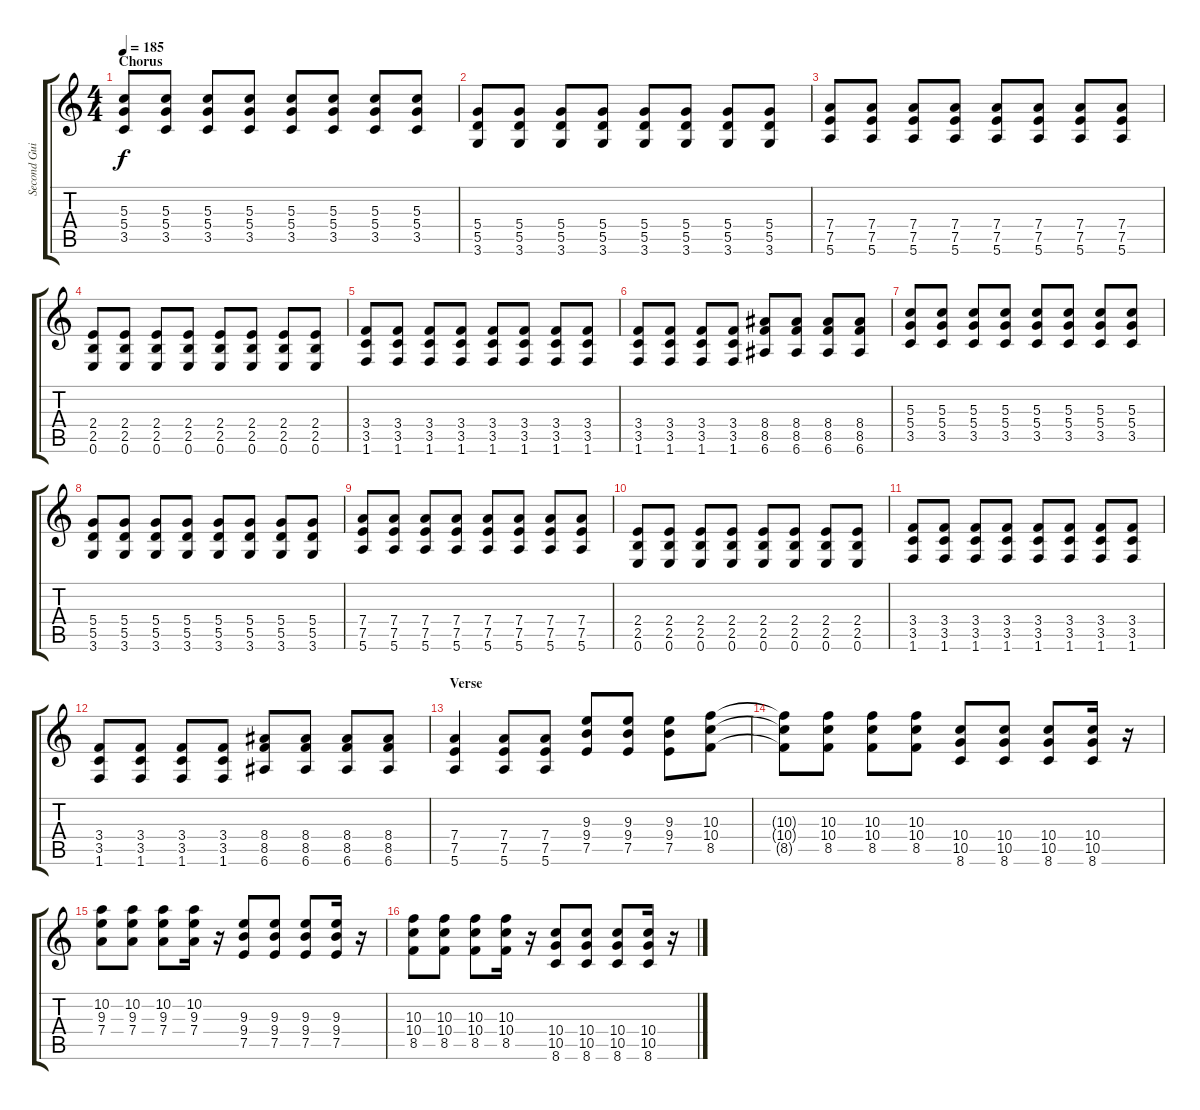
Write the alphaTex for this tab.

\track ("Second Guitar" "Second Gui") {instrument distortionguitar}
\staff {score tabs}
\tuning (E4 B3 G3 D3 A2 E2) {hide}
\ts (4 4)
\section ("" "Chorus")
\tempo 185
\clef g2
\ks c
(5.3 5.4 3.5).8{dy f} (5.3 5.4 3.5).8 (5.3 5.4 3.5).8 (5.3 5.4 3.5).8 (5.3 5.4 3.5).8 (5.3 5.4 3.5).8 (5.3 5.4 3.5).8 (5.3 5.4 3.5).8 |
(5.4 5.5 3.6).8 (5.4 5.5 3.6).8 (5.4 5.5 3.6).8 (5.4 5.5 3.6).8 (5.4 5.5 3.6).8 (5.4 5.5 3.6).8 (5.4 5.5 3.6).8 (5.4 5.5 3.6).8 |
(7.4 7.5 5.6).8 (7.4 7.5 5.6).8 (7.4 7.5 5.6).8 (7.4 7.5 5.6).8 (7.4 7.5 5.6).8 (7.4 7.5 5.6).8 (7.4 7.5 5.6).8 (7.4 7.5 5.6).8 |
(2.4 2.5 0.6).8 (2.4 2.5 0.6).8 (2.4 2.5 0.6).8 (2.4 2.5 0.6).8 (2.4 2.5 0.6).8 (2.4 2.5 0.6).8 (2.4 2.5 0.6).8 (2.4 2.5 0.6).8 |
(3.4 3.5 1.6).8 (3.4 3.5 1.6).8 (3.4 3.5 1.6).8 (3.4 3.5 1.6).8 (3.4 3.5 1.6).8 (3.4 3.5 1.6).8 (3.4 3.5 1.6).8 (3.4 3.5 1.6).8 |
(3.4 3.5 1.6).8 (3.4 3.5 1.6).8 (3.4 3.5 1.6).8 (3.4 3.5 1.6).8 (8.4 8.5 6.6).8 (8.4 8.5 6.6).8 (8.4 8.5 6.6).8 (8.4 8.5 6.6).8 |
(5.3 5.4 3.5).8 (5.3 5.4 3.5).8 (5.3 5.4 3.5).8 (5.3 5.4 3.5).8 (5.3 5.4 3.5).8 (5.3 5.4 3.5).8 (5.3 5.4 3.5).8 (5.3 5.4 3.5).8 |
(5.4 5.5 3.6).8 (5.4 5.5 3.6).8 (5.4 5.5 3.6).8 (5.4 5.5 3.6).8 (5.4 5.5 3.6).8 (5.4 5.5 3.6).8 (5.4 5.5 3.6).8 (5.4 5.5 3.6).8 |
(7.4 7.5 5.6).8 (7.4 7.5 5.6).8 (7.4 7.5 5.6).8 (7.4 7.5 5.6).8 (7.4 7.5 5.6).8 (7.4 7.5 5.6).8 (7.4 7.5 5.6).8 (7.4 7.5 5.6).8 |
(2.4 2.5 0.6).8 (2.4 2.5 0.6).8 (2.4 2.5 0.6).8 (2.4 2.5 0.6).8 (2.4 2.5 0.6).8 (2.4 2.5 0.6).8 (2.4 2.5 0.6).8 (2.4 2.5 0.6).8 |
(3.4 3.5 1.6).8 (3.4 3.5 1.6).8 (3.4 3.5 1.6).8 (3.4 3.5 1.6).8 (3.4 3.5 1.6).8 (3.4 3.5 1.6).8 (3.4 3.5 1.6).8 (3.4 3.5 1.6).8 |
(3.4 3.5 1.6).8 (3.4 3.5 1.6).8 (3.4 3.5 1.6).8 (3.4 3.5 1.6).8 (8.4 8.5 6.6).8 (8.4 8.5 6.6).8 (8.4 8.5 6.6).8 (8.4 8.5 6.6).8 |
\section ("" "Verse")
(7.4 7.5 5.6).4 (7.4 7.5 5.6).8 (7.4 7.5 5.6).8 (9.3 9.4 7.5).8 (9.3 9.4 7.5).8 (9.3 9.4 7.5).8 (10.3 10.4 8.5).8 |
(10.3{t} 10.4{t} 8.5{t}).8 (10.3 10.4 8.5).8 (10.3 10.4 8.5).8 (10.3 10.4 8.5).8 (10.4 10.5 8.6).8 (10.4 10.5 8.6).8 (10.4 10.5 8.6).8 (10.4 10.5 8.6).16 r.16 |
(10.2 9.3 7.4).8 (10.2 9.3 7.4).8 (10.2 9.3 7.4).8 (10.2 9.3 7.4).16 r.16 (9.3 9.4 7.5).8 (9.3 9.4 7.5).8 (9.3 9.4 7.5).8 (9.3 9.4 7.5).16 r.16 |
(10.3 10.4 8.5).8 (10.3 10.4 8.5).8 (10.3 10.4 8.5).8 (10.3 10.4 8.5).16 r.16 (10.4 10.5 8.6).8 (10.4 10.5 8.6).8 (10.4 10.5 8.6).8 (10.4 10.5 8.6).16 r.16
